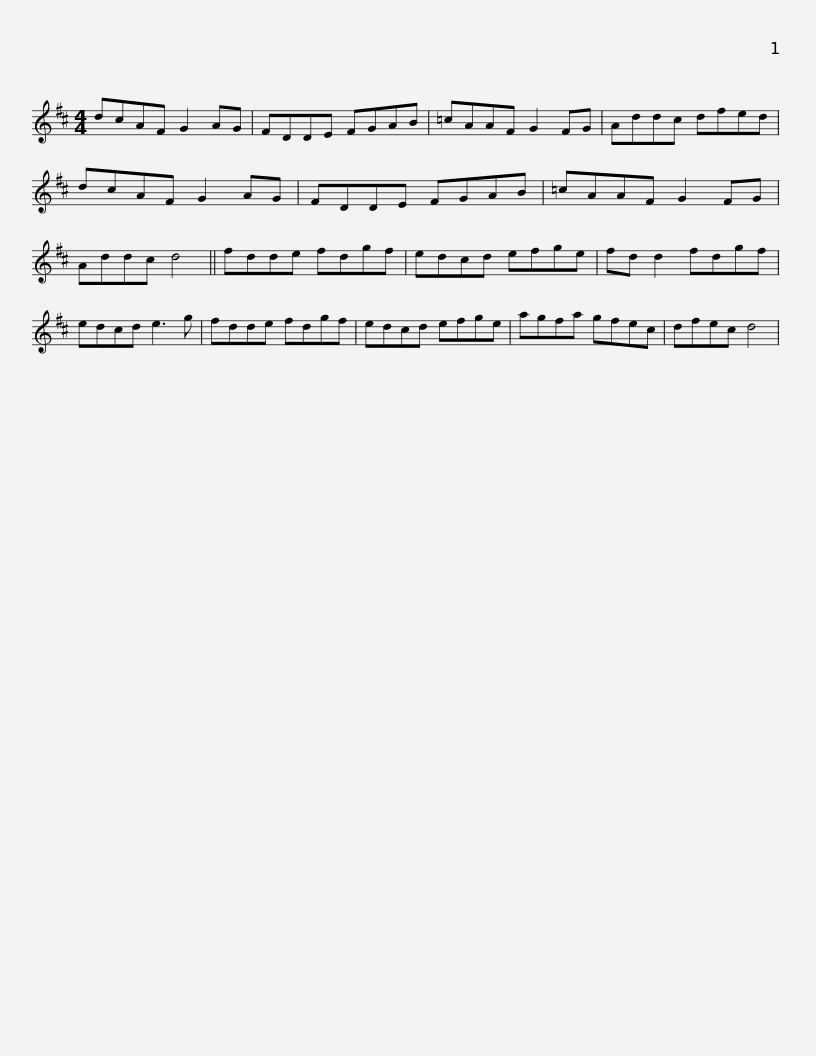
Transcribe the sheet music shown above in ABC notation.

X:1
L:1/8
M:4/4
I:linebreak $
K:D
V:1 treble
V:1
 dcAF G2 AG | FDDE FGAB | =cAAF G2 FG | Addc dfed | dcAF G2 AG | %5
 FDDE FGAB |$ =cAAF G2 FG | Addc d4 || fdde fdgf | edcd efge | %10
 fd d2 fdgf | edcd e3 g |$ fdde fdgf | edcd efge | agfa gfec | %15
 dfec d4 | %16
